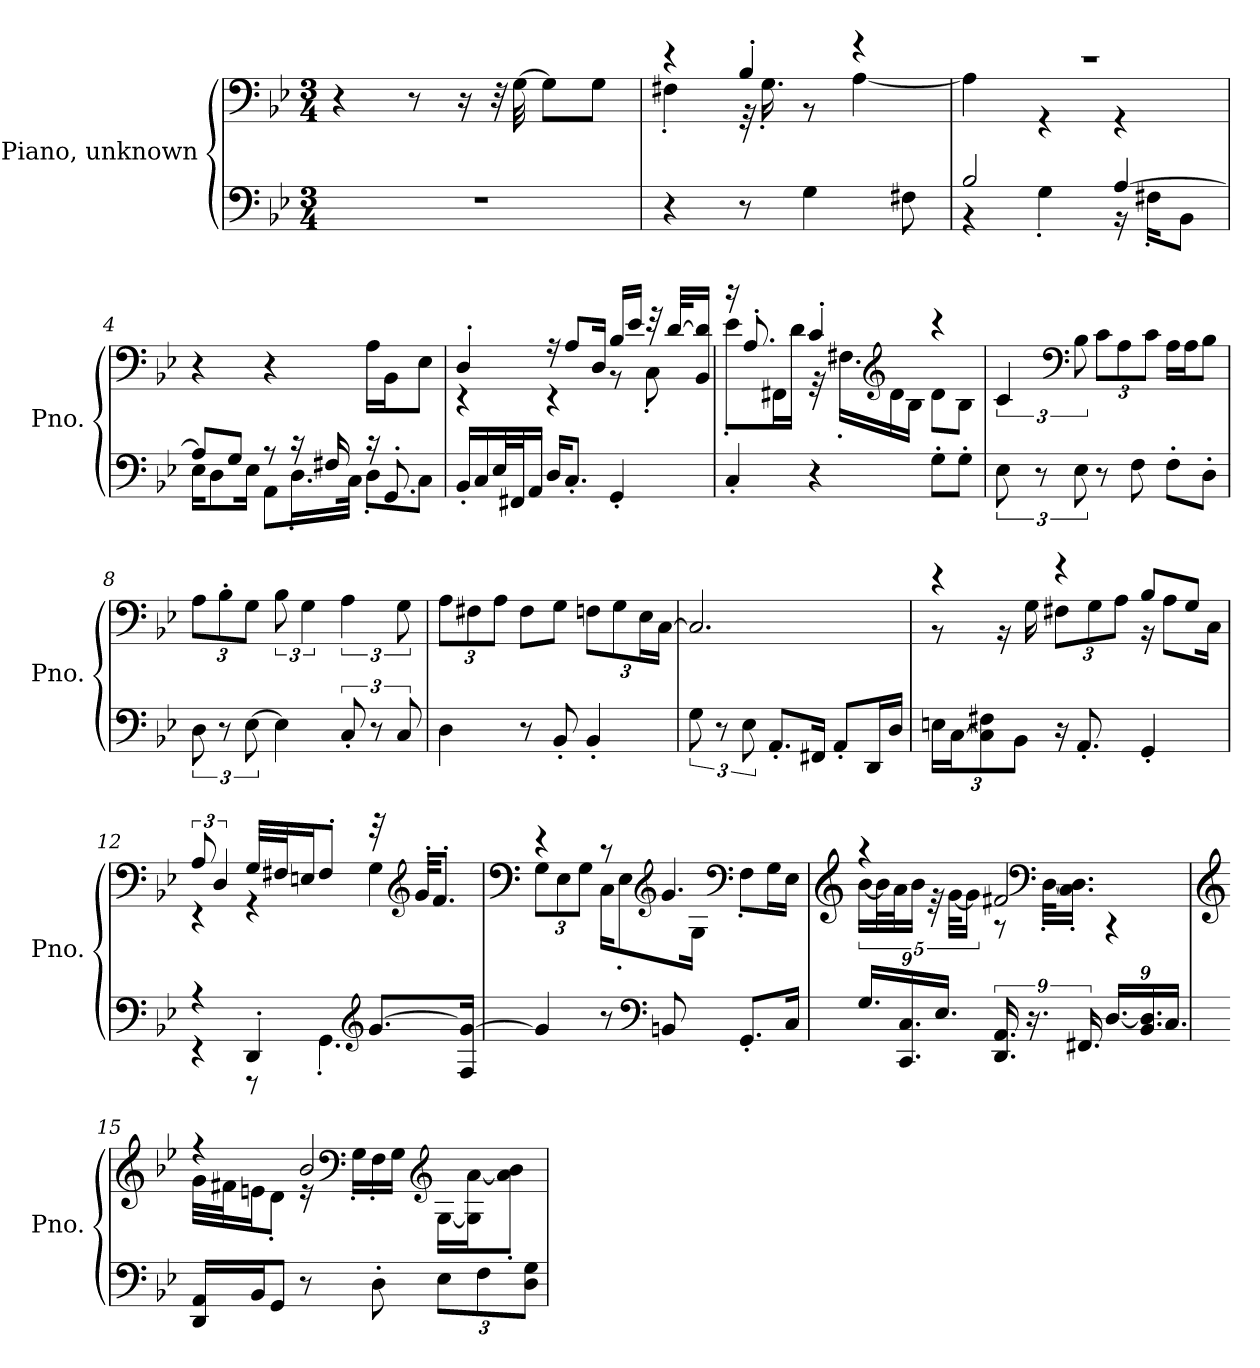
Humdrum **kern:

**kern	**kern
*part1	*part1
*staff2	*staff1
*I"Piano, unknown	*
*I'Pno.	*
*clefF4	*clefF4
*k[b-e-]	*k[b-e-]
*M3/4	*M3/4
*MM160	*MM160
=1	=1
2.r	4r
.	8r
.	16r
.	32r
.	[32G\
.	8G\L]
.	8G\J
=2	=2
*	*^
4r	4r	4F#X'\
8r	4B-'/	32r
.	.	16.G'\
4G\	.	8r
.	4r	[4A\
8F#X\	.	.
=3	=3	=3
*^	*	*
2B-/	4r	2.r	4A\]
.	4G'\	.	4r
[4A/	16r	.	4r
.	16F#X'\KL	.	.
.	8BB-\J	.	.
*	*	*v	*v
=4	=4	=4
8A/L]	16E-\KL	4r
.	8D\	.
8G/J	.	.
.	16E-\Jk	.
8r	8AA\L	4r
16r	16.D'\L	.
16F#X/	.	.
.	32C\JJk	.
16r	8D'\L	16A\LL
8.GG'/	.	16BB-\J
.	8C\J	8E-\J
*v	*v	*
!!LO:LB:g=z
=5	=5
*	*^
16BB-'/LL	4D'/	4r
16C/	.	.
32E-/L	.	.
32FF#X/J	.	.
16AA/JJ	.	.
16D/KL	16r	4r
8.C'/J	8A/L	.
.	16D/Jk	.
4GG'/	16B-/LL	8r
.	16e-/JJ	.
.	32r	8C'\
.	[32d/KLL	.
.	16BB-/ 16d/]JJ	.
=6	=6	=6
4C'/	16r	8e-'\L
.	8.A'/	.
.	.	16FF#X\L
.	.	16d\JJ
4r	4c'/	32r
.	.	16.F#X'\LL
*	*clefG2	*
.	.	16d\
.	.	16B-\JJ
8G'\L	4r	8d\L
8G'\J	.	8B-\J
*	*v	*v
=7	=7
12E-\	6c/
12r	.
*	*clefF4
12E-\	12B-\
*	*Xbrackettup
8r	12c\L
.	12A\
8F\	.
.	12c\J
8F'\L	16A\LL
.	16A\J
8D'\J	8B-\J
!!LO:LB:g=z
=8	=8
12D\	12A\L
12r	12B-'\
[12E-\	12G\J
*	*brackettup
4E-\]	12B-\
.	6G\
12C'/	6A\
12r	.
12C/	12G\
=9	=9
*	*Xbrackettup
4D\	12A\L
.	12F#X\
.	12A\J
8r	8F#\L
8BB-'/	8G\J
4BB-'/	12Fn\L
.	12G\
.	24E-\L
.	[24C\JJ
=10	=10
12G\	2.C/]
12r	.
12E-\	.
8.AA'/L	.
16FF#X/Jk	.
8AA'/L	.
16DD/L	.
16D/JJ	.
=11	=11
*Xbrackettup	*
*	*^
24En\LL	4r	8r
[24C\J	.	.
12C\] 12F#X\	.	.
.	.	16r
12BB-\J	.	.
.	.	16G\
16r	4r	12F#X\L
8.AA'/	.	.
.	.	12G\
.	.	12A\J
4GG'/	8B-/L	16r
.	.	8A\L
.	8G/J	.
.	.	16C\Jk
!!LO:LB:g=z	!!
=12	=12	=12
*^	*	*
*	*	*brackettup	*
4r	4r	12A/	4r
.	.	6D/	.
4DD'/	8r	32G/LLL	4r
.	.	32F#X/J	.
.	.	16En/J	.
.	4.GG'\	8F#'/J	.
*clefG2	*	*	*
[8.g/L	.	32r	4G\
*	*	*clefG2	*
.	.	32g'/KKL	.
.	.	8.f'/J	.
16F/ 16g/_Jk	.	.	.
*v	*v	*	*
=13	=13	=13
*	*clefF4	*
*	*	*Xbrackettup
4g/]	4r	12G\L
.	.	12E-\
.	.	12G\J
8r	8r	16C\KL
.	.	8E-'\
*clefF4	*clefG2	*
8BBn/	4.g/	.
.	.	16G\Jk
*	*clefF4	*
8.GG'/L	.	8F'\L
.	.	16G\L
16C/Jk	.	16E-\JJ
!!LO:LB:g=z	!!
=14	=14	=14
*	*clefG2	*
*brackettup	*	*brackettup
18.G/LL	4r	[20b-\LL
.	.	40b-\L]
.	.	40a\J
18.CC/ 18.C/	.	.
.	.	20b-\JJ
.	.	40r
18.E-/JJ	.	.
.	.	[40g\KLL
.	.	20g\JJ]
18.DD/ 18.AA/	2f#X/	8r
18.r	.	.
*	*clefF4	*
.	.	[32D'\KLL
.	.	16.C\' 16.D\]'JJ
18.FF#X/	.	.
[18.D/LL	.	4r
18.BB-/ 18.D/]	.	.
18.C/JJ	.	.
=15	=15	=15
*	*clefG2	*
16DD/ 16AA/LL	4r	32g\LLL
.	.	32f#X\J
16BB-/J	.	16en\J
8GG/J	.	8d'\J
8r	2b-/	16r
*	*clefF4	*
.	.	16G'\LL
8D'\	.	16F'\
.	.	16G\JJ
*	*clefG2	*
*Xbrackettup	*	*
12E-\L	.	[16G\LL
.	.	16G\] [16a\J
12F\	.	.
.	.	8a\]' 8b-\'J
12D\ 12G\J	.	.
*	*v	*v
=	=
*-	*-
